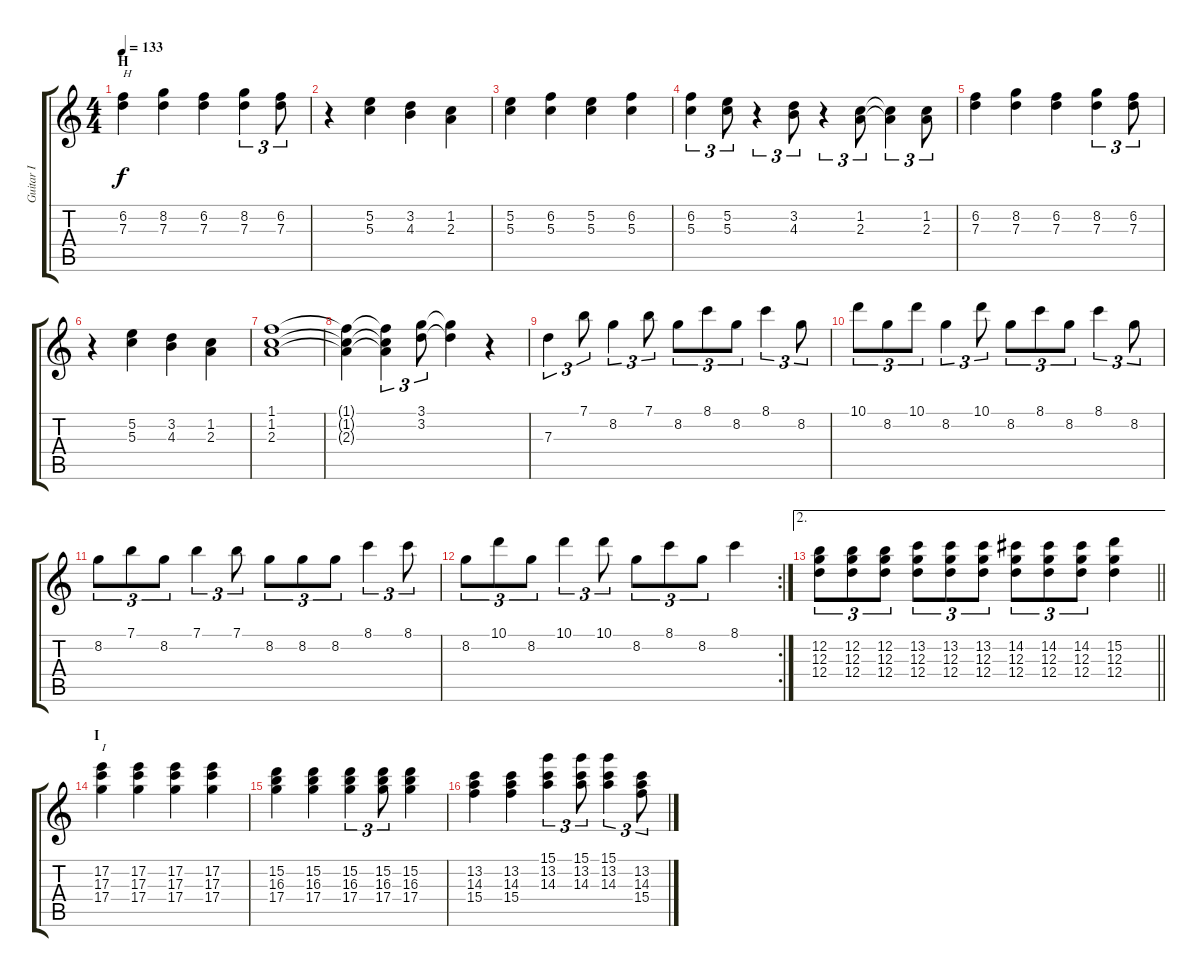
\track ("Guitar I" "Guitar I") {instrument acousticguitarnylon}
\staff {score tabs}
\tuning (E4 B3 G3 D3 A2 E2) {hide}
\ts (4 4)
\section ("" "H")
\tempo 133
\clef g2
\ks c
(6.2 7.3).4{txt "H" dy f} (8.2 7.3).4 (6.2 7.3).4 (8.2 7.3).4{tu (3 2)} (6.2 7.3).8{tu (3 2)} |
r.4 (5.2 5.3).4 (3.2 4.3).4 (1.2 2.3).4 |
(5.2 5.3).4 (6.2 5.3).4 (5.2 5.3).4 (6.2 5.3).4 |
(6.2 5.3).4{tu (3 2)} (5.2 5.3).8{tu (3 2)} r.4{tu (3 2)} (3.2 4.3).8{tu (3 2)} r.4{tu (3 2)} (1.2 2.3).8{tu (3 2)} (1.2{t} 2.3{t}).4{tu (3 2)} (1.2 2.3).8{tu (3 2)} |
(6.2 7.3).4 (8.2 7.3).4 (6.2 7.3).4 (8.2 7.3).4{tu (3 2)} (6.2 7.3).8{tu (3 2)} |
r.4 (5.2 5.3).4 (3.2 4.3).4 (1.2 2.3).4 |
(1.1 1.2 2.3).1 |
(1.1{t} 1.2{t} 2.3{t}).4 (1.1{t} 1.2{t} 2.3{t}).4{tu (3 2)} (3.1 3.2).8{tu (3 2)} (3.1{t} 3.2{t}).4 r.4 |
7.3.4{tu (3 2)} 7.1.8{tu (3 2)} 8.2.4{tu (3 2)} 7.1.8{tu (3 2)} 8.2.8{tu (3 2)} 8.1.8{tu (3 2)} 8.2.8{tu (3 2)} 8.1.4{tu (3 2)} 8.2.8{tu (3 2)} |
10.1.8{tu (3 2)} 8.2.8{tu (3 2)} 10.1.8{tu (3 2)} 8.2.4{tu (3 2)} 10.1.8{tu (3 2)} 8.2.8{tu (3 2)} 8.1.8{tu (3 2)} 8.2.8{tu (3 2)} 8.1.4{tu (3 2)} 8.2.8{tu (3 2)} |
8.2.8{tu (3 2)} 7.1.8{tu (3 2)} 8.2.8{tu (3 2)} 7.1.4{tu (3 2)} 7.1.8{tu (3 2)} 8.2.8{tu (3 2)} 8.2.8{tu (3 2)} 8.2.8{tu (3 2)} 8.1.4{tu (3 2)} 8.1.8{tu (3 2)} |
\rc 2
8.2.8{tu (3 2)} 10.1.8{tu (3 2)} 8.2.8{tu (3 2)} 10.1.4{tu (3 2)} 10.1.8{tu (3 2)} 8.2.8{tu (3 2)} 8.1.8{tu (3 2)} 8.2.8{tu (3 2)} 8.1.4 |
\ae 2
\barLineRight lightlight
(12.2 12.3 12.4).8{tu (3 2)} (12.2 12.3 12.4).8{tu (3 2)} (12.2 12.3 12.4).8{tu (3 2)} (13.2 12.3 12.4).8{tu (3 2)} (13.2 12.3 12.4).8{tu (3 2)} (13.2 12.3 12.4).8{tu (3 2)} (14.2 12.3 12.4).8{tu (3 2)} (14.2 12.3 12.4).8{tu (3 2)} (14.2 12.3 12.4).8{tu (3 2)} (15.2 12.3 12.4).4 |
\section ("" "I")
(17.2 17.3 17.4).4{txt "I"} (17.2 17.3 17.4).4 (17.2 17.3 17.4).4 (17.2 17.3 17.4).4 |
(15.2 16.3 17.4).4 (15.2 16.3 17.4).4 (15.2 16.3 17.4).4{tu (3 2)} (15.2 16.3 17.4).8{tu (3 2)} (15.2 16.3 17.4).4 |
(13.2 14.3 15.4).4 (13.2 14.3 15.4).4 (15.1 13.2 14.3).4{tu (3 2)} (15.1 13.2 14.3).8{tu (3 2)} (15.1 13.2 14.3).4{tu (3 2)} (13.2 14.3 15.4).8{tu (3 2)}
